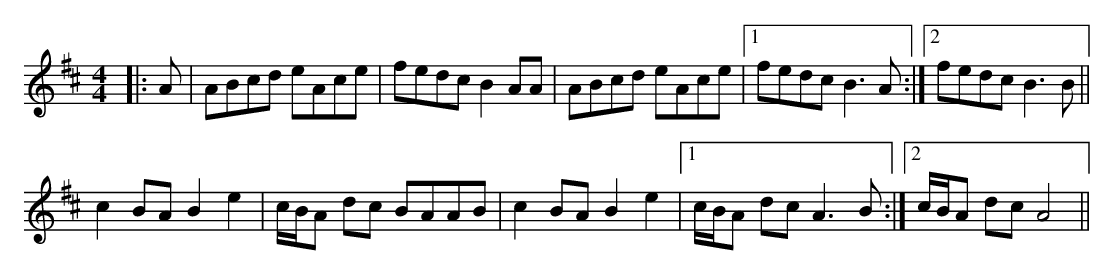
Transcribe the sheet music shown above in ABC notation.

X:1
M:4/4
K:D
|:A|ABcd eAce|fedc B2 AA|ABcd eAce|1 fedc B3 A:|2 fedc B3 B||
c2 BA B2 e2|c/B/A dc BAAB|c2 BA B2 e2|1 c/B/A dc A3 B:|2 c/B/A dc A4||
